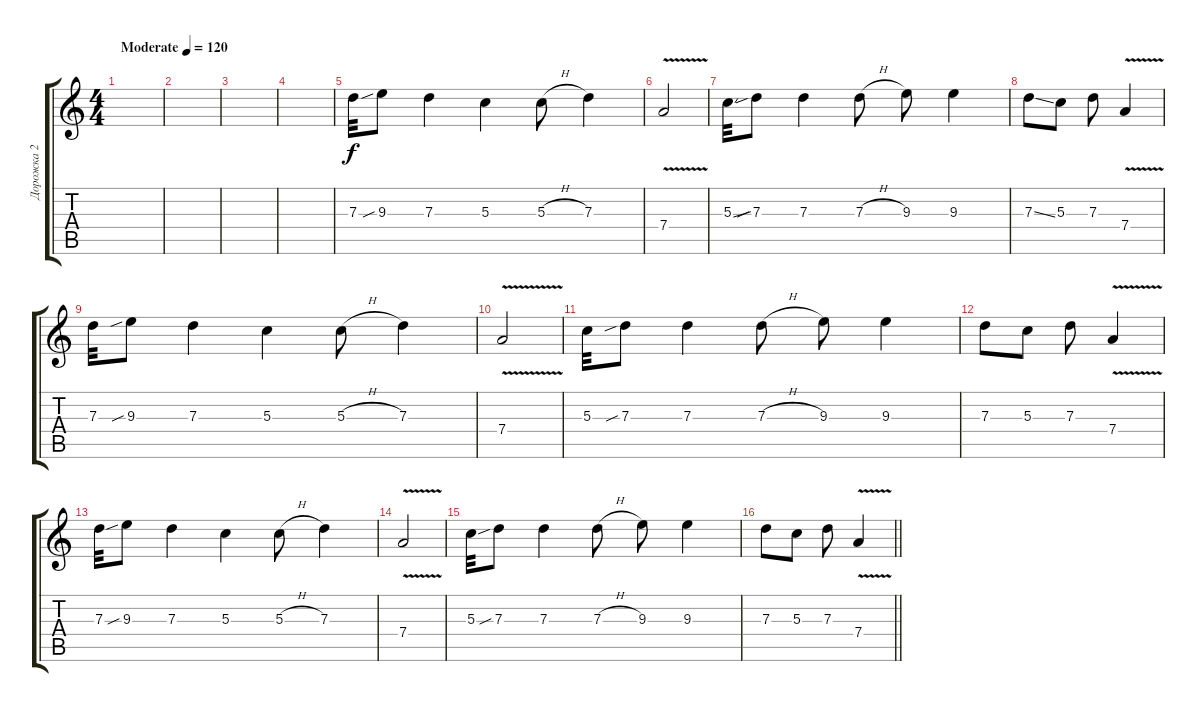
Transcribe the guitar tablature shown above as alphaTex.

\track ("Дорожка 2" "Дорожка 2") {instrument acousticguitarsteel}
\staff {score tabs}
\tuning (E4 B3 G3 D3 A2 E2) {hide}
\ts (4 4)
\tempo (120 "Moderate")
\clef g2
\ks c
|
|
|
|
7.3.32 9.3{sib}.8 7.3.4 5.3.4 5.3{h}.8 7.3.4 |
7.4{v}.2 |
5.3{ss}.32 7.3{sib}.8 7.3.4 7.3{h}.8 9.3.8 9.3.4 |
7.3{ss}.8 5.3.8 7.3.8 7.4{v}.4 |
7.3.32 9.3{sib}.8 7.3.4 5.3.4 5.3{h}.8 7.3.4 |
7.4{v}.2 |
5.3.32 7.3{sib}.8 7.3.4 7.3{h}.8 9.3.8 9.3.4 |
7.3.8 5.3.8 7.3.8 7.4{v}.4 |
7.3.32 9.3{sib}.8 7.3.4 5.3.4 5.3{h}.8 7.3.4 |
7.4{v}.2 |
5.3.32 7.3{sib}.8 7.3.4 7.3{h}.8 9.3.8 9.3.4 |
\barLineRight lightlight
7.3.8 5.3.8 7.3.8 7.4{v}.4
